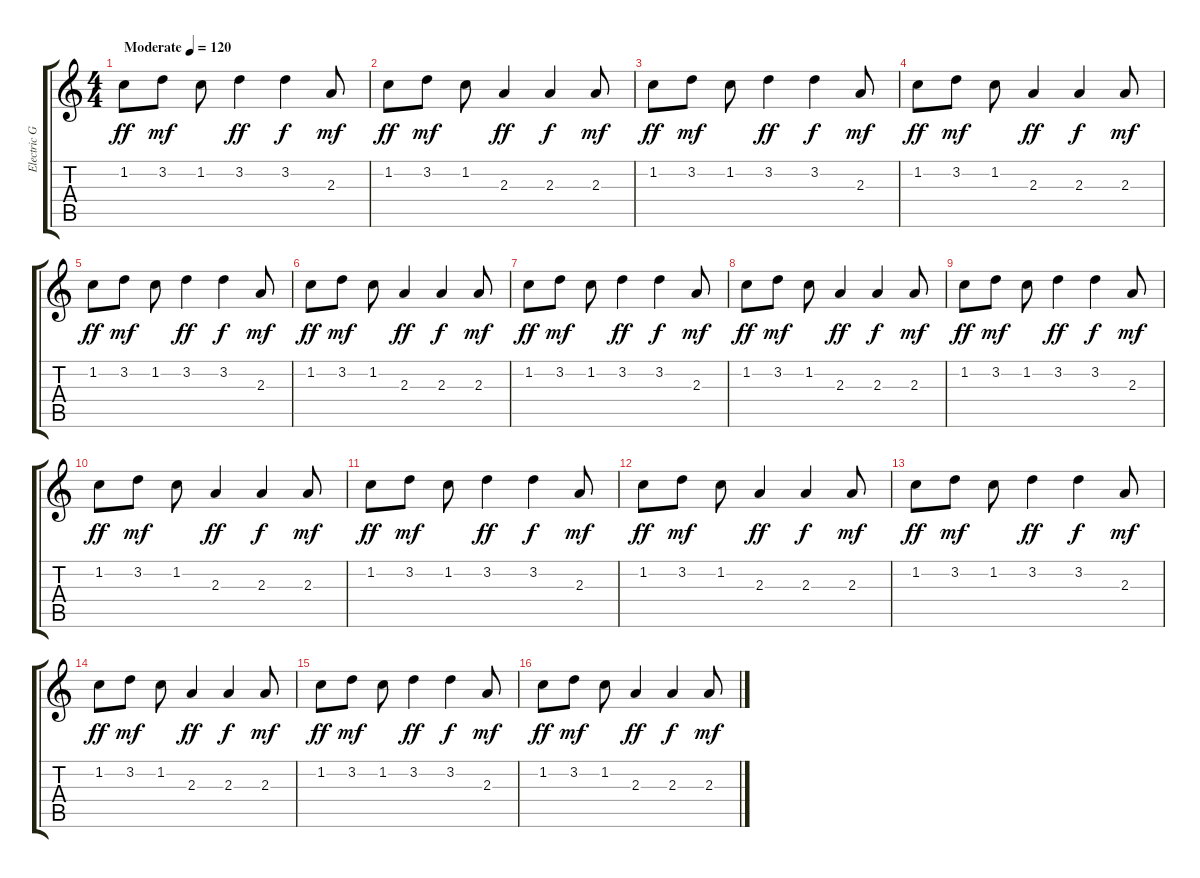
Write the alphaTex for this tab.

\track ("Electric Guitar 1" "Electric G") {instrument electricguitarclean}
\staff {score tabs}
\tuning (E4 B3 G3 D3 A2 E2) {hide}
\ts (4 4)
\tempo (120 "Moderate")
\tempo 113
\tempo (120 "Moderate")
\clef g2
\ks c
1.2.8{dy ff instrument electricguitarclean} 3.2.8{dy mf} 1.2.8 3.2.4{dy ff} 3.2.4{dy f} 2.3.8{dy mf} |
1.2.8{dy ff} 3.2.8{dy mf} 1.2.8 2.3.4{dy ff} 2.3.4{dy f} 2.3.8{dy mf} |
1.2.8{dy ff} 3.2.8{dy mf} 1.2.8 3.2.4{dy ff} 3.2.4{dy f} 2.3.8{dy mf} |
1.2.8{dy ff} 3.2.8{dy mf} 1.2.8 2.3.4{dy ff} 2.3.4{dy f} 2.3.8{dy mf} |
1.2.8{dy ff} 3.2.8{dy mf} 1.2.8 3.2.4{dy ff} 3.2.4{dy f} 2.3.8{dy mf} |
1.2.8{dy ff} 3.2.8{dy mf} 1.2.8 2.3.4{dy ff} 2.3.4{dy f} 2.3.8{dy mf} |
1.2.8{dy ff} 3.2.8{dy mf} 1.2.8 3.2.4{dy ff} 3.2.4{dy f} 2.3.8{dy mf} |
1.2.8{dy ff} 3.2.8{dy mf} 1.2.8 2.3.4{dy ff} 2.3.4{dy f} 2.3.8{dy mf} |
1.2.8{dy ff} 3.2.8{dy mf} 1.2.8 3.2.4{dy ff} 3.2.4{dy f} 2.3.8{dy mf} |
1.2.8{dy ff} 3.2.8{dy mf} 1.2.8 2.3.4{dy ff} 2.3.4{dy f} 2.3.8{dy mf} |
1.2.8{dy ff} 3.2.8{dy mf} 1.2.8 3.2.4{dy ff} 3.2.4{dy f} 2.3.8{dy mf} |
1.2.8{dy ff} 3.2.8{dy mf} 1.2.8 2.3.4{dy ff} 2.3.4{dy f} 2.3.8{dy mf} |
1.2.8{dy ff} 3.2.8{dy mf} 1.2.8 3.2.4{dy ff} 3.2.4{dy f} 2.3.8{dy mf} |
1.2.8{dy ff} 3.2.8{dy mf} 1.2.8 2.3.4{dy ff} 2.3.4{dy f} 2.3.8{dy mf} |
1.2.8{dy ff} 3.2.8{dy mf} 1.2.8 3.2.4{dy ff} 3.2.4{dy f} 2.3.8{dy mf} |
1.2.8{dy ff} 3.2.8{dy mf} 1.2.8 2.3.4{dy ff} 2.3.4{dy f} 2.3.8{dy mf}
